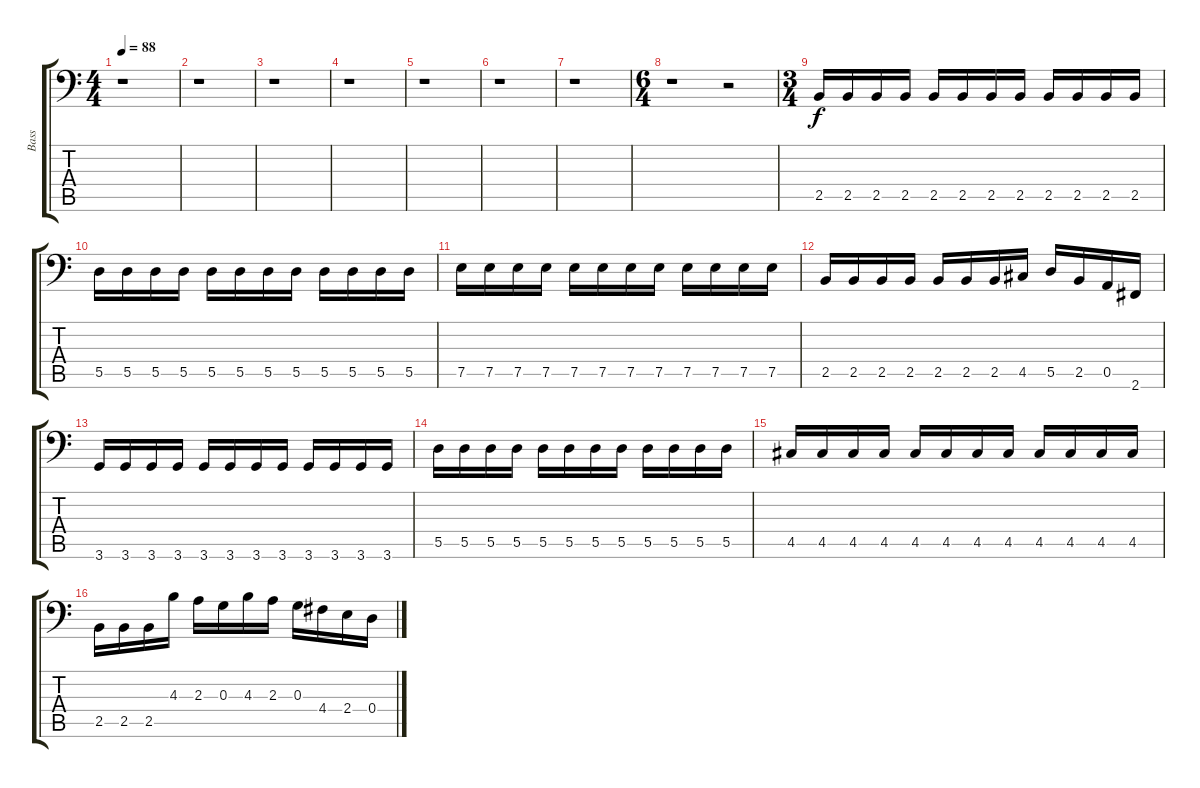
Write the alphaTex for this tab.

\track ("Bass" "Bass") {instrument electricbassfinger}
\staff {score tabs}
\tuning (E3 B2 G2 D2 A1 E1) {hide}
\ts (4 4)
\tempo 88
\clef f4
\ks c
r.1{dy f} |
r.1 |
r.1 |
r.1 |
r.1 |
r.1 |
r.1 |
\ts (6 4)
r.1 r.2 |
\ts (3 4)
2.5.16 2.5.16 2.5.16 2.5.16 2.5.16 2.5.16 2.5.16 2.5.16 2.5.16 2.5.16 2.5.16 2.5.16 |
5.5.16 5.5.16 5.5.16 5.5.16 5.5.16 5.5.16 5.5.16 5.5.16 5.5.16 5.5.16 5.5.16 5.5.16 |
7.5.16 7.5.16 7.5.16 7.5.16 7.5.16 7.5.16 7.5.16 7.5.16 7.5.16 7.5.16 7.5.16 7.5.16 |
2.5.16 2.5.16 2.5.16 2.5.16 2.5.16 2.5.16 2.5.16 4.5.16 5.5.16 2.5.16 0.5.16 2.6.16 |
3.6.16 3.6.16 3.6.16 3.6.16 3.6.16 3.6.16 3.6.16 3.6.16 3.6.16 3.6.16 3.6.16 3.6.16 |
5.5.16 5.5.16 5.5.16 5.5.16 5.5.16 5.5.16 5.5.16 5.5.16 5.5.16 5.5.16 5.5.16 5.5.16 |
4.5.16 4.5.16 4.5.16 4.5.16 4.5.16 4.5.16 4.5.16 4.5.16 4.5.16 4.5.16 4.5.16 4.5.16 |
2.5.16 2.5.16 2.5.16 4.3.16 2.3.16 0.3.16 4.3.16 2.3.16 0.3.16 4.4.16 2.4.16 0.4.16
